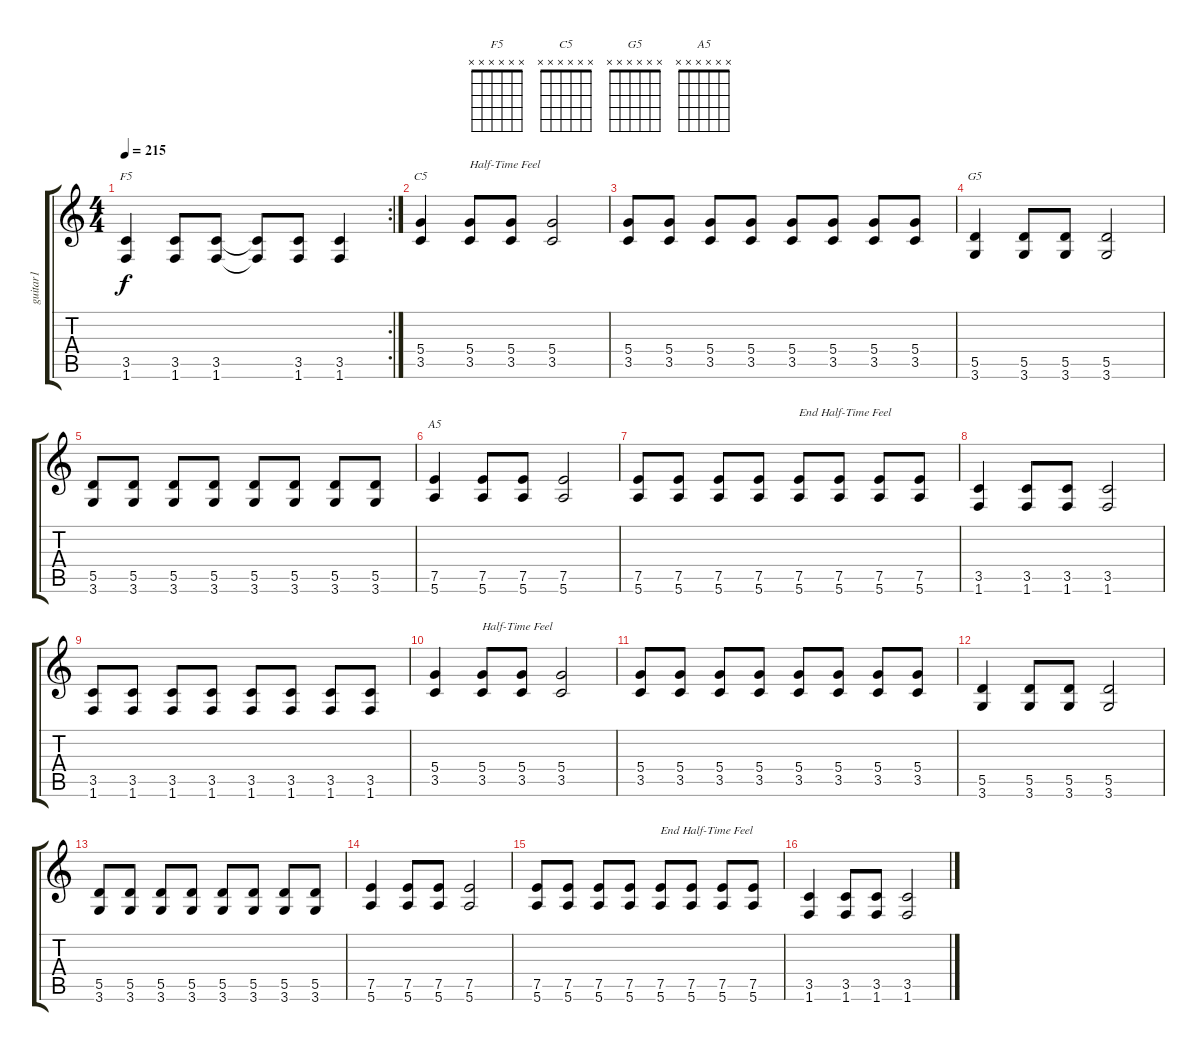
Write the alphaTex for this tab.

\track ("guitar1" "guitar1") {instrument distortionguitar}
\staff {score tabs}
\tuning (E4 B3 G3 D3 A2 E2) {hide}
\chord ("F5" x x x x x x) {firstfret 0}
\chord ("C5" x x x x x x) {firstfret 0}
\chord ("G5" x x x x x x) {firstfret 0}
\chord ("A5" x x x x x x) {firstfret 0}
\rc 2
\ts (4 4)
\tempo 215
\clef g2
\ks c
(3.5 1.6).4{ch "F5" dy f} (3.5 1.6).8 (3.5 1.6).8 (3.5{t} 1.6{t}).8 (3.5 1.6).8 (3.5 1.6).4 |
(5.4 3.5).4{ch "C5"} (5.4 3.5).8{txt "Half-Time Feel"} (5.4 3.5).8 (5.4 3.5).2 |
(5.4 3.5).8 (5.4 3.5).8 (5.4 3.5).8 (5.4 3.5).8 (5.4 3.5).8 (5.4 3.5).8 (5.4 3.5).8 (5.4 3.5).8 |
(5.5 3.6).4{ch "G5"} (5.5 3.6).8 (5.5 3.6).8 (5.5 3.6).2 |
(5.5 3.6).8 (5.5 3.6).8 (5.5 3.6).8 (5.5 3.6).8 (5.5 3.6).8 (5.5 3.6).8 (5.5 3.6).8 (5.5 3.6).8 |
(7.5 5.6).4{ch "A5"} (7.5 5.6).8 (7.5 5.6).8 (7.5 5.6).2 |
(7.5 5.6).8 (7.5 5.6).8 (7.5 5.6).8 (7.5 5.6).8 (7.5 5.6).8{txt "End Half-Time Feel"} (7.5 5.6).8 (7.5 5.6).8 (7.5 5.6).8 |
(3.5 1.6).4 (3.5 1.6).8 (3.5 1.6).8 (3.5 1.6).2 |
(3.5 1.6).8 (3.5 1.6).8 (3.5 1.6).8 (3.5 1.6).8 (3.5 1.6).8 (3.5 1.6).8 (3.5 1.6).8 (3.5 1.6).8 |
(5.4 3.5).4 (5.4 3.5).8{txt "Half-Time Feel"} (5.4 3.5).8 (5.4 3.5).2 |
(5.4 3.5).8 (5.4 3.5).8 (5.4 3.5).8 (5.4 3.5).8 (5.4 3.5).8 (5.4 3.5).8 (5.4 3.5).8 (5.4 3.5).8 |
(5.5 3.6).4 (5.5 3.6).8 (5.5 3.6).8 (5.5 3.6).2 |
(5.5 3.6).8 (5.5 3.6).8 (5.5 3.6).8 (5.5 3.6).8 (5.5 3.6).8 (5.5 3.6).8 (5.5 3.6).8 (5.5 3.6).8 |
(7.5 5.6).4 (7.5 5.6).8 (7.5 5.6).8 (7.5 5.6).2 |
(7.5 5.6).8 (7.5 5.6).8 (7.5 5.6).8 (7.5 5.6).8 (7.5 5.6).8{txt "End Half-Time Feel"} (7.5 5.6).8 (7.5 5.6).8 (7.5 5.6).8 |
(3.5 1.6).4 (3.5 1.6).8 (3.5 1.6).8 (3.5 1.6).2
